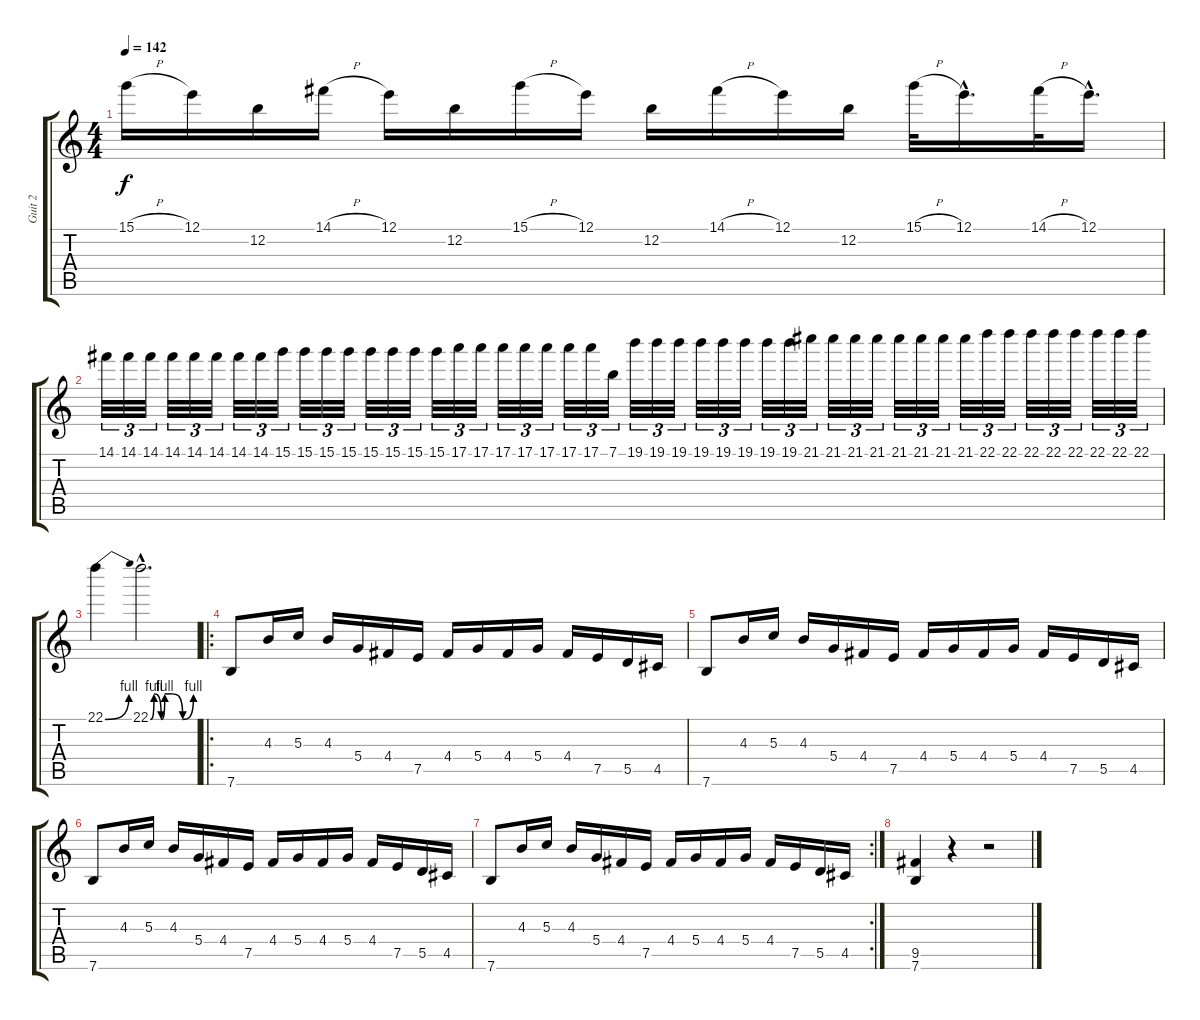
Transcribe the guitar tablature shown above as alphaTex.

\track ("Guit 2" "Guit 2") {instrument distortionguitar}
\staff {score tabs}
\tuning (E4 B3 G3 D3 A2 E2) {hide}
\ts (4 4)
\tempo 142
\clef g2
\ks c
15.1{h}.16{dy f} 12.1.16 12.2.16 14.1{h}.16 12.1.16 12.2.16 15.1{h}.16 12.1.16 12.2.16 14.1{h}.16 12.1.16 12.2.16 15.1{h}.32 12.1{hac}.16{d} 14.1{h}.32 12.1{hac}.16{d} |
14.1.32{tu (3 2)} 14.1.32{tu (3 2)} 14.1.32{tu (3 2)} 14.1.32{tu (3 2)} 14.1.32{tu (3 2)} 14.1.32{tu (3 2)} 14.1.32{tu (3 2)} 14.1.32{tu (3 2)} 15.1.32{tu (3 2)} 15.1.32{tu (3 2)} 15.1.32{tu (3 2)} 15.1.32{tu (3 2)} 15.1.32{tu (3 2)} 15.1.32{tu (3 2)} 15.1.32{tu (3 2)} 15.1.32{tu (3 2)} 17.1.32{tu (3 2)} 17.1.32{tu (3 2)} 17.1.32{tu (3 2)} 17.1.32{tu (3 2)} 17.1.32{tu (3 2)} 17.1.32{tu (3 2)} 17.1.32{tu (3 2)} 7.1.32{tu (3 2)} 19.1.32{tu (3 2)} 19.1.32{tu (3 2)} 19.1.32{tu (3 2)} 19.1.32{tu (3 2)} 19.1.32{tu (3 2)} 19.1.32{tu (3 2)} 19.1.32{tu (3 2)} 19.1.32{tu (3 2)} 21.1.32{tu (3 2)} 21.1.32{tu (3 2)} 21.1.32{tu (3 2)} 21.1.32{tu (3 2)} 21.1.32{tu (3 2)} 21.1.32{tu (3 2)} 21.1.32{tu (3 2)} 21.1.32{tu (3 2)} 22.1.32{tu (3 2)} 22.1.32{tu (3 2)} 22.1.32{tu (3 2)} 22.1.32{tu (3 2)} 22.1.32{tu (3 2)} 22.1.32{tu (3 2)} 22.1.32{tu (3 2)} 22.1.32{tu (3 2)} |
22.1{be (bend 0 0 60 4)}.4 22.1{be (custom 0 0 5 4 15 0 20 4 30 4 45 0 60 4) hac}.2{d} |
\ro
7.6.8 4.3.16 5.3.16 4.3.16 5.4.16 4.4.16 7.5.16 4.4.16 5.4.16 4.4.16 5.4.16 4.4.16 7.5.16 5.5.16 4.5.16 |
7.6.8 4.3.16 5.3.16 4.3.16 5.4.16 4.4.16 7.5.16 4.4.16 5.4.16 4.4.16 5.4.16 4.4.16 7.5.16 5.5.16 4.5.16 |
7.6.8 4.3.16 5.3.16 4.3.16 5.4.16 4.4.16 7.5.16 4.4.16 5.4.16 4.4.16 5.4.16 4.4.16 7.5.16 5.5.16 4.5.16 |
\rc 2
7.6.8 4.3.16 5.3.16 4.3.16 5.4.16 4.4.16 7.5.16 4.4.16 5.4.16 4.4.16 5.4.16 4.4.16 7.5.16 5.5.16 4.5.16 |
(9.5 7.6).4 r.4 r.2
